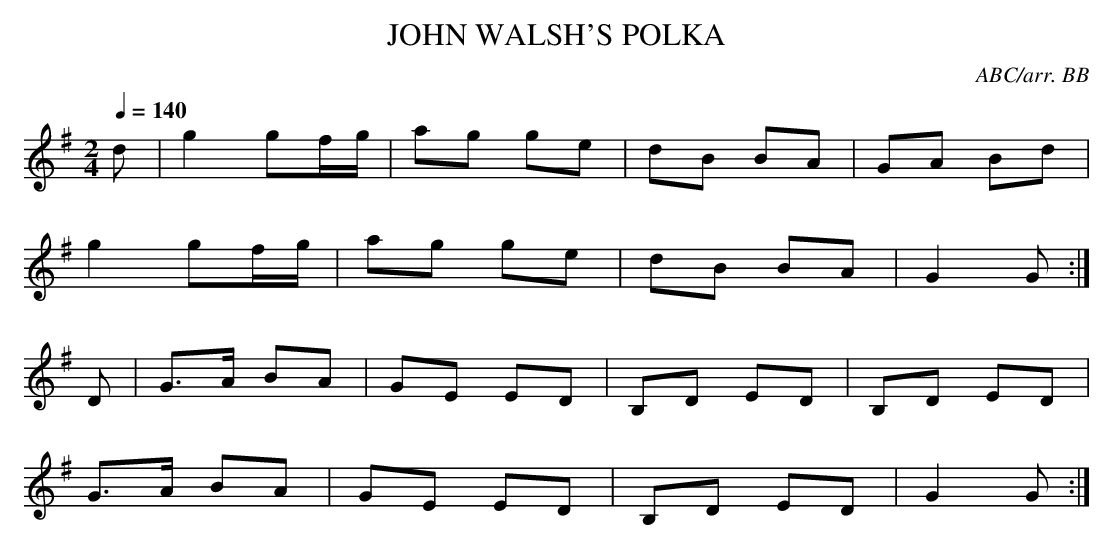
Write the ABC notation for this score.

X:1
T:JOHN WALSH'S POLKA
C:ABC/arr. BB
M:2/4
L:1/8
Q:1/4=140
K:G
d|g2 gf/g/|ag ge|dB BA|GA Bd|
g2 gf/g/|ag ge|dB BA|G2 G :|
D|G>A BA|GE ED|B,D ED|B,D ED|
G>A BA|GE ED|B,D ED|G2 G :|
